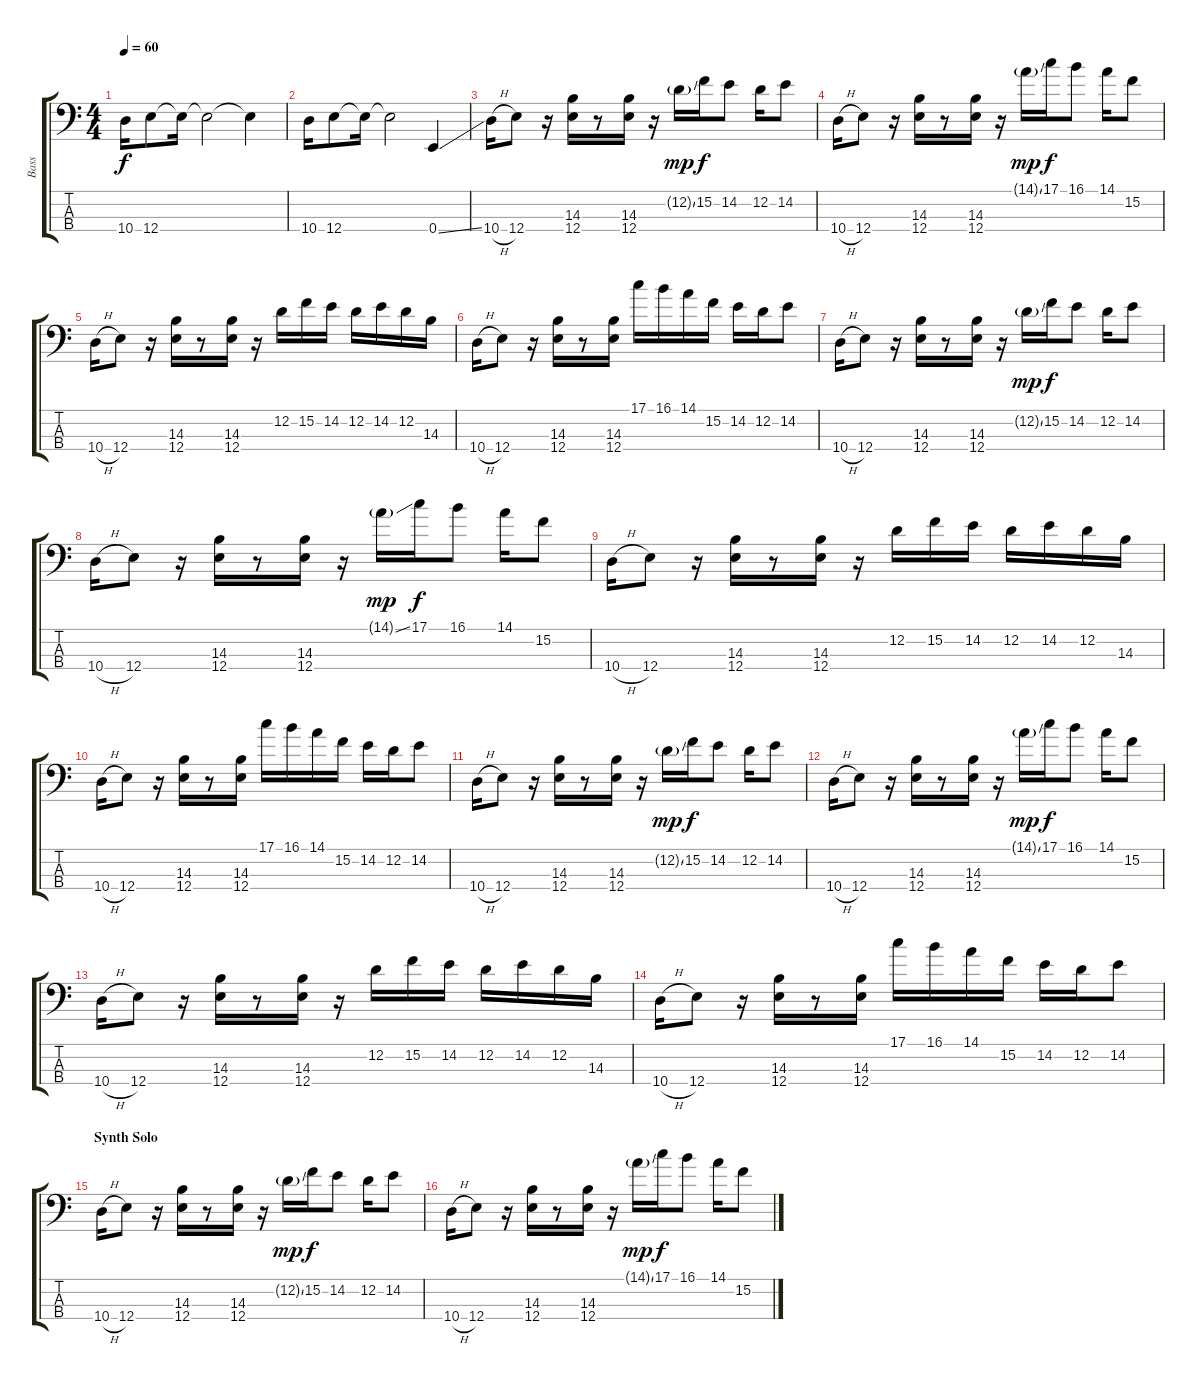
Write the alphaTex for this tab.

\track ("Bass" "Bass") {instrument electricbassfinger}
\staff {score tabs}
\tuning (G2 D2 A1 E1) {hide}
\ts (4 4)
\tempo 60
\clef f4
\ks c
10.4.16{dy f instrument electricbassfinger} 12.4.8 12.4{t}.16 12.4{t}.2 12.4{t}.4 |
10.4.16 12.4.8 12.4{t}.16 12.4{t}.2 0.4{ss}.4 |
10.4{h}.16 12.4.8 r.16 (14.3 12.4).16 r.8 (14.3 12.4).16 r.16 12.2{ss g}.16{dy mp} 15.2.16{dy f} 14.2.8 12.2.16 14.2.8 |
10.4{h}.16 12.4.8 r.16 (14.3 12.4).16 r.8 (14.3 12.4).16 r.16 14.1{ss g}.16{dy mp} 17.1.16{dy f} 16.1.8 14.1.16 15.2.8 |
10.4{h}.16 12.4.8 r.16 (14.3 12.4).16 r.8 (14.3 12.4).16 r.16 12.2.16 15.2.16 14.2.16 12.2.16 14.2.16 12.2.16 14.3.16 |
10.4{h}.16 12.4.8 r.16 (14.3 12.4).16 r.8 (14.3 12.4).16 17.1.16 16.1.16 14.1.16 15.2.16 14.2.16 12.2.16 14.2.8 |
10.4{h}.16 12.4.8 r.16 (14.3 12.4).16 r.8 (14.3 12.4).16 r.16 12.2{ss g}.16{dy mp} 15.2.16{dy f} 14.2.8 12.2.16 14.2.8 |
10.4{h}.16 12.4.8 r.16 (14.3 12.4).16 r.8 (14.3 12.4).16 r.16 14.1{ss g}.16{dy mp} 17.1.16{dy f} 16.1.8 14.1.16 15.2.8 |
10.4{h}.16 12.4.8 r.16 (14.3 12.4).16 r.8 (14.3 12.4).16 r.16 12.2.16 15.2.16 14.2.16 12.2.16 14.2.16 12.2.16 14.3.16 |
10.4{h}.16 12.4.8 r.16 (14.3 12.4).16 r.8 (14.3 12.4).16 17.1.16 16.1.16 14.1.16 15.2.16 14.2.16 12.2.16 14.2.8 |
10.4{h}.16 12.4.8 r.16 (14.3 12.4).16 r.8 (14.3 12.4).16 r.16 12.2{ss g}.16{dy mp} 15.2.16{dy f} 14.2.8 12.2.16 14.2.8 |
10.4{h}.16 12.4.8 r.16 (14.3 12.4).16 r.8 (14.3 12.4).16 r.16 14.1{ss g}.16{dy mp} 17.1.16{dy f} 16.1.8 14.1.16 15.2.8 |
10.4{h}.16 12.4.8 r.16 (14.3 12.4).16 r.8 (14.3 12.4).16 r.16 12.2.16 15.2.16 14.2.16 12.2.16 14.2.16 12.2.16 14.3.16 |
10.4{h}.16 12.4.8 r.16 (14.3 12.4).16 r.8 (14.3 12.4).16 17.1.16 16.1.16 14.1.16 15.2.16 14.2.16 12.2.16 14.2.8 |
\section ("" "Synth Solo")
10.4{h}.16 12.4.8 r.16 (14.3 12.4).16 r.8 (14.3 12.4).16 r.16 12.2{ss g}.16{dy mp} 15.2.16{dy f} 14.2.8 12.2.16 14.2.8 |
10.4{h}.16 12.4.8 r.16 (14.3 12.4).16 r.8 (14.3 12.4).16 r.16 14.1{ss g}.16{dy mp} 17.1.16{dy f} 16.1.8 14.1.16 15.2.8
